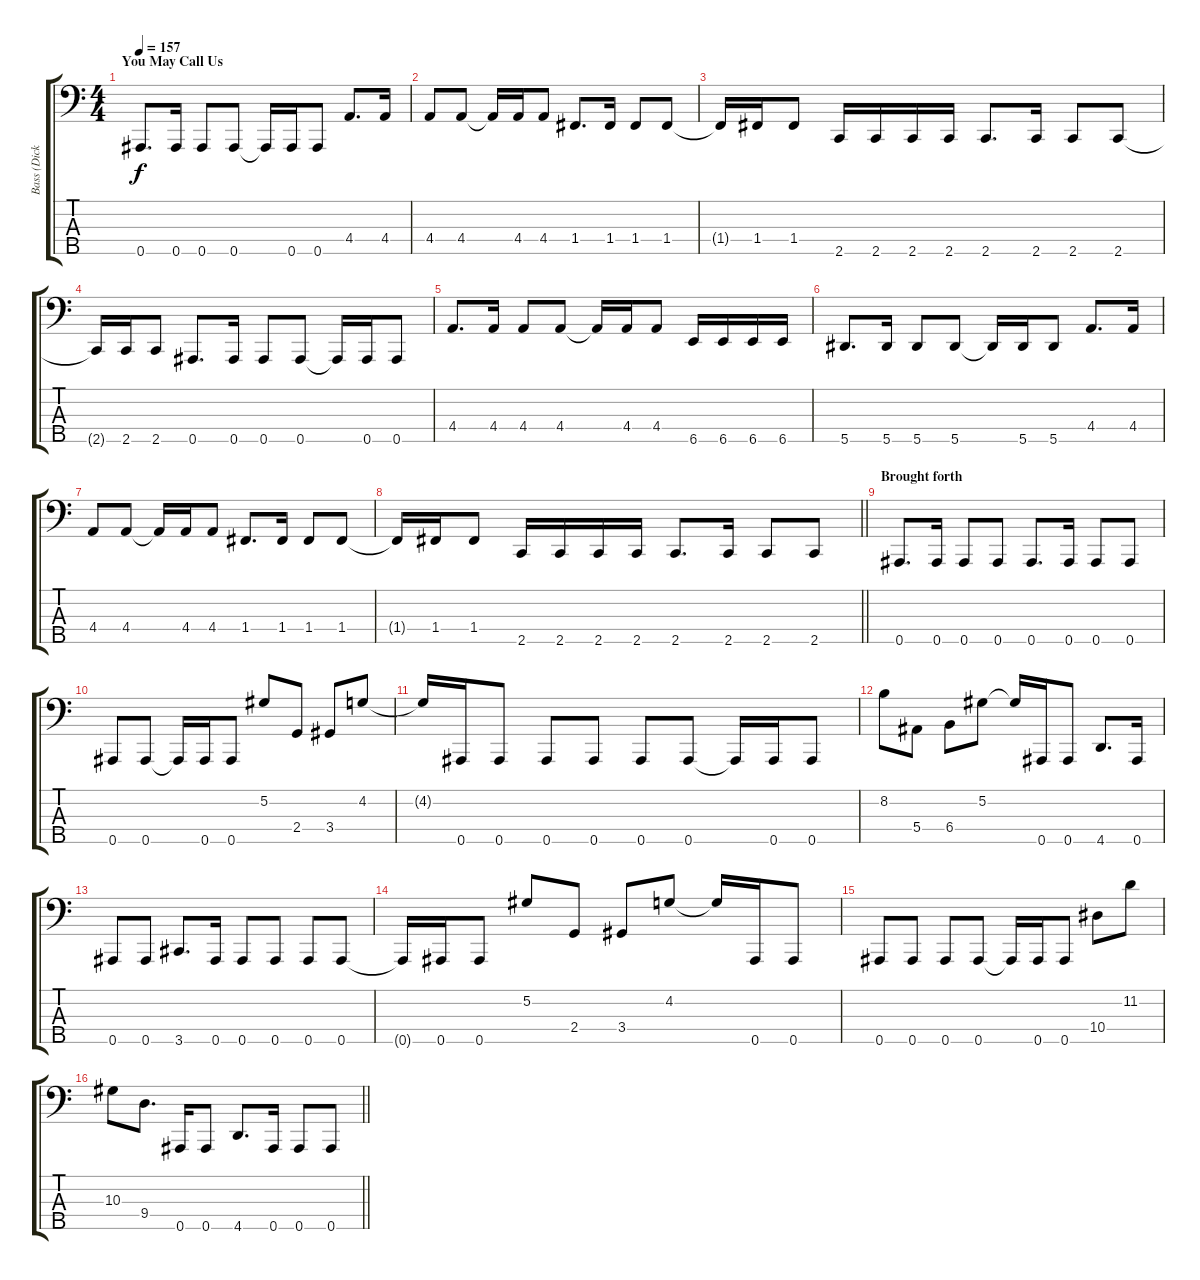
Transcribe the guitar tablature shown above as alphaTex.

\track ("Bass (Dick Lovgren)" "Bass (Dick") {instrument slapbass1}
\staff {score tabs}
\tuning (Ab2 Eb2 Bb1 F1 Bb0) {hide}
\ts (4 4)
\section ("" "You May Call Us")
\tempo 157
\clef f4
\ks c
0.5.8{d dy f} 0.5.16 0.5.8 0.5.8 0.5{t}.16 0.5.16 0.5.8 4.4.8{d} 4.4.16 |
4.4.8 4.4.8 4.4{t}.16 4.4.16 4.4.8 1.4.8{d} 1.4.16 1.4.8 1.4.8 |
1.4{t}.16 1.4.16 1.4.8 2.5.16 2.5.16 2.5.16 2.5.16 2.5.8{d} 2.5.16 2.5.8 2.5.8 |
2.5{t}.16 2.5.16 2.5.8 0.5.8{d} 0.5.16 0.5.8 0.5.8 0.5{t}.16 0.5.16 0.5.8 |
4.4.8{d} 4.4.16 4.4.8 4.4.8 4.4{t}.16 4.4.16 4.4.8 6.5.16 6.5.16 6.5.16 6.5.16 |
5.5.8{d} 5.5.16 5.5.8 5.5.8 5.5{t}.16 5.5.16 5.5.8 4.4.8{d} 4.4.16 |
4.4.8 4.4.8 4.4{t}.16 4.4.16 4.4.8 1.4.8{d} 1.4.16 1.4.8 1.4.8 |
\barLineRight lightlight
1.4{t}.16 1.4.16 1.4.8 2.5.16 2.5.16 2.5.16 2.5.16 2.5.8{d} 2.5.16 2.5.8 2.5.8 |
\section ("" "Brought forth")
0.5.8{d} 0.5.16 0.5.8 0.5.8 0.5.8{d} 0.5.16 0.5.8 0.5.8 |
0.5.8 0.5.8 0.5{t}.16 0.5.16 0.5.8 5.2.8 2.4.8 3.4.8 4.2.8 |
4.2{t}.16 0.5.16 0.5.8 0.5.8 0.5.8 0.5.8 0.5.8 0.5{t}.16 0.5.16 0.5.8 |
8.2.8 5.4.8 6.4.8 5.2.8 5.2{t}.16 0.5.16 0.5.8 4.5.8{d} 0.5.16 |
0.5.8 0.5.8 3.5.8{d} 0.5.16 0.5.8 0.5.8 0.5.8 0.5.8 |
0.5{t}.16 0.5.16 0.5.8 5.2.8 2.4.8 3.4.8 4.2.8 4.2{t}.16 0.5.16 0.5.8 |
0.5.8 0.5.8 0.5.8 0.5.8 0.5{t}.16 0.5.16 0.5.8 10.4.8 11.2.8 |
\barLineRight lightlight
10.3.8 9.4.8{d} 0.5.16 0.5.8 4.5.8{d} 0.5.16 0.5.8 0.5.8
